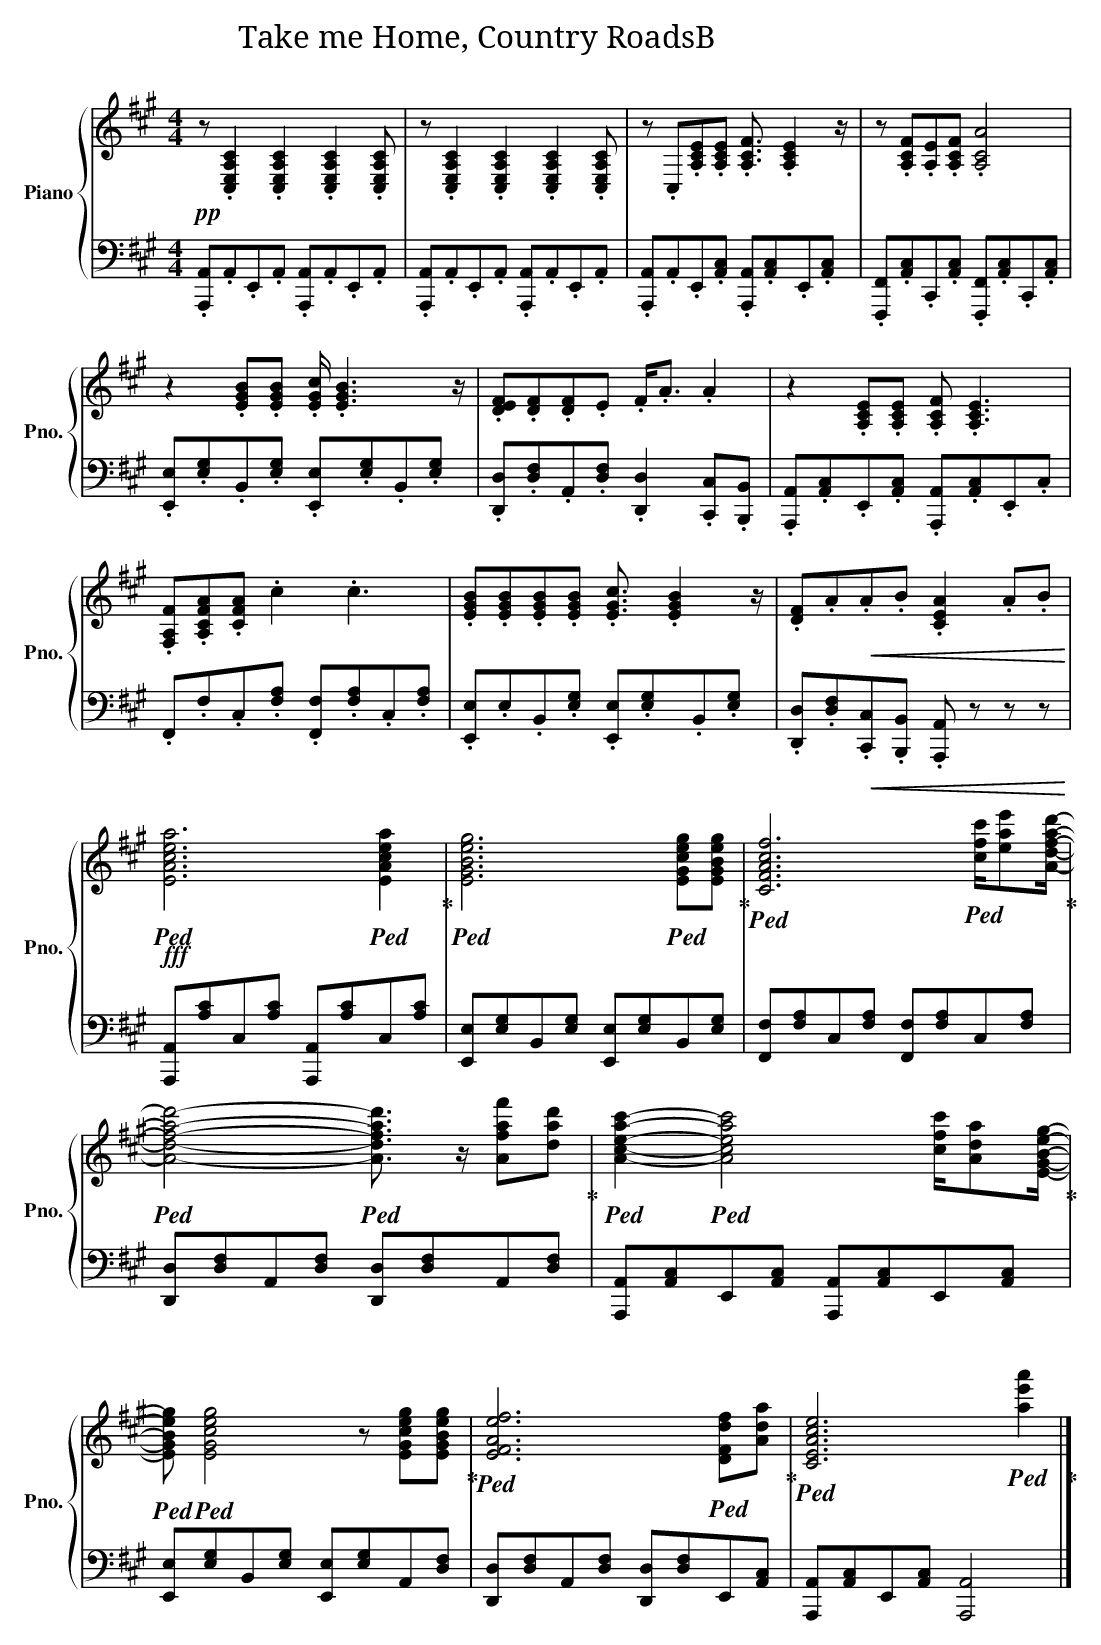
X:1
T:Take me Home, Country Roads（版本B）
%%score { 1 | 2 }
L:1/8
M:4/4
K:A
V:1 treble nm="Piano" snm="Pno."
V:2 bass
V:1
!pp! z .[C,E,A,C]2 .[C,E,A,C]2 .[C,E,A,C]2 .[C,E,A,C] | %1
 z .[C,E,A,C]2 .[C,E,A,C]2 .[C,E,A,C]2 .[C,E,A,C] | z .C,.[A,CE].[A,CE] .[A,CF]3/2 .[A,CE]2 z/ | %3
 z .[A,CF].[A,E].[A,CF] .[A,CA]4 | z2 .[EGB].[EGB] .[EGc]/ .[EGB]3 z/ | %5
 .[DEF].[DF].[DF].E .F<.A .A2 | z2 .[A,CE].[A,CE] .[A,CF] .[A,CE]3 | %7
 .[F,A,F].[A,CFA].[CFA] .c2 .c3 | .[EGB].[EGB].[EGB].[EGB] .[EGc]3/2 .[EGB]2 z/ | %9
 .[DF].A!<(!.A.B .[CEA]2 .A.B!<)! |!fff!!ped! [EAcea]6!ped! [EAcea]2!ped-up! | %11
!ped! [EGBeg]6!ped! [EGceg][EGBeg]!ped-up! | %12
!ped! [CFAcf]6!ped! [cfc']/[eae'][A-d-f-a-d'-]/-!ped-up! | %13
!ped! [A-d-f-a-d'-]4-!ped! [Adfad']3/2 z/ [Afaf'][dad']!ped-up! | %14
!ped! [Ace-a-c'-]2-!ped! [Aceac']4 [cfc']/[Ada][E-G-B-e-g-]/-!ped-up! | %15
!ped! [EGBeg]!ped! [EGceg]4 z [EGceg][EGBeg]!ped-up! |!ped! [EFAef]6!ped! [DFdf][Ada]!ped-up! | %17
!ped! [CEAce]6!ped! [ae'a']2!ped-up! |] %18
V:2
 .[A,,,A,,].A,,.E,,.A,, .[A,,,A,,].A,,.E,,.A,, | .[A,,,A,,].A,,.E,,.A,, .[A,,,A,,].A,,.E,,.A,, | %2
 .[A,,,A,,].A,,.E,,.[A,,C,] .[A,,,A,,].[A,,C,].E,,.[A,,C,] | %3
 .[F,,,F,,].[A,,C,].C,,.[A,,C,] .[F,,,F,,].[A,,C,].C,,.[A,,C,] | %4
 .[E,,E,].[E,G,].B,,.[E,G,] .[E,,E,].[E,G,].B,,.[E,G,] | %5
 .[D,,D,].[D,F,].A,,.[D,F,] .[D,,D,]2 .[C,,C,].[B,,,B,,] | %6
 .[A,,,A,,].[A,,C,].E,,.[A,,C,] .[A,,,A,,].[A,,C,].E,,.C, | %7
 .F,,.F,.C,.[F,A,] .[F,,F,].[F,A,].C,.[F,A,] | .[E,,E,].E,.B,,.[E,G,] .[E,,E,].[E,G,].B,,.[E,G,] | %9
 .[D,,D,].[D,F,]!<(!.[C,,C,].[B,,,B,,] .[A,,,A,,] z z z!<)! | %10
 [A,,,A,,][A,C]C,[A,C] [A,,,A,,][A,C]C,[A,C] | [E,,E,][E,G,]B,,[E,G,] [E,,E,][E,G,]B,,[E,G,] | %12
 [F,,F,][F,A,]C,[F,A,] [F,,F,][F,A,]C,[F,A,] | [D,,D,][D,F,]A,,[D,F,] [D,,D,][D,F,]A,,[D,F,] | %14
 [A,,,A,,][A,,C,]E,,[A,,C,] [A,,,A,,][A,,C,]E,,[A,,C,] | %15
 [E,,E,][E,G,]B,,[E,G,] [E,,E,][E,G,]A,,[D,F,] | [D,,D,][D,F,]A,,[D,F,] [D,,D,][D,F,]E,,[A,,C,] | %17
 [A,,,A,,][A,,C,]E,,[A,,C,] [A,,,A,,]4 |] %18
